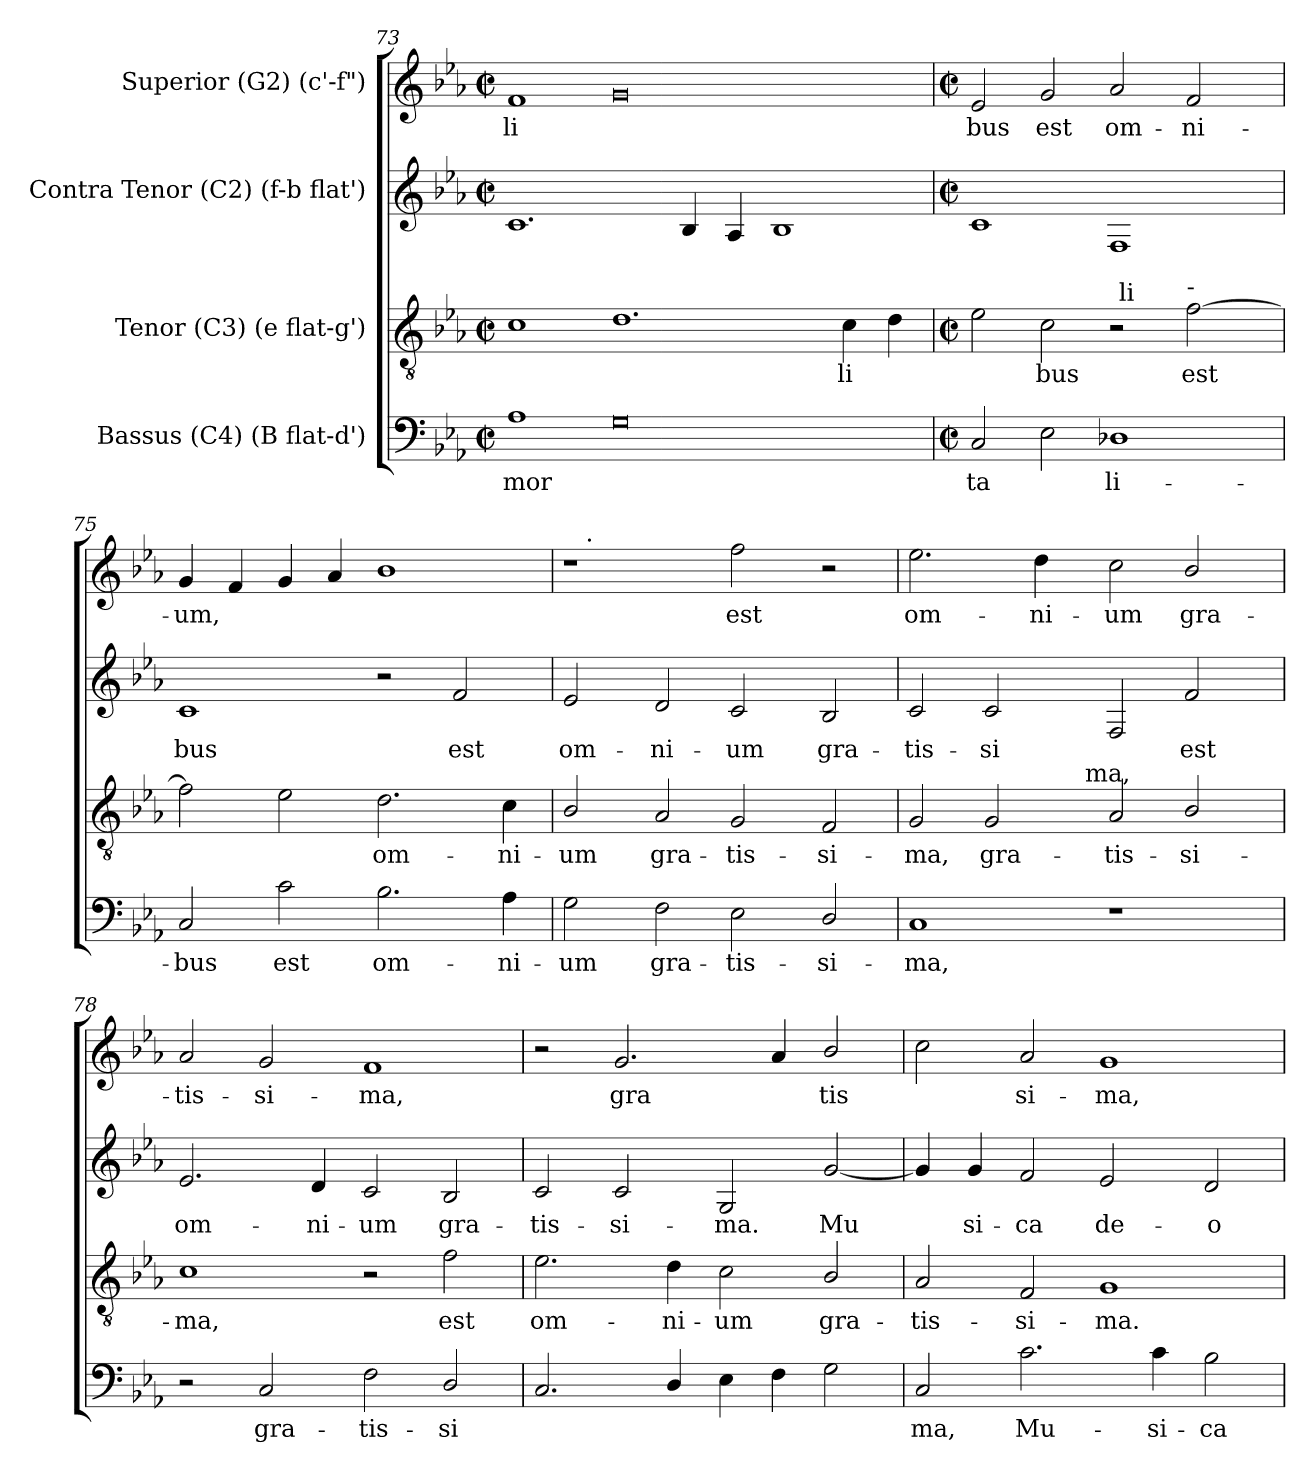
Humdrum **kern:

**kern	**text	**kern	**text	**kern	**text	**kern	**text
*part4	*part4	*part3	*part3	*part2	*part2	*part1	*part1
*staff4	*staff4	*staff3	*staff3	*staff2	*staff2	*staff1	*staff1
*I"Bassus (C4)  (B flat-d')	*	*I"Tenor (C3)  (e flat-g')	*	*I"Contra Tenor (C2)  (f-b flat')	*	*I"Superior (G2)  (c'-f")	*
*clefF4	*	*clefGv2	*	*clefG2	*	*clefG2	*
*k[b-e-a-]	*	*k[b-e-a-]	*	*k[b-e-a-]	*	*k[b-e-a-]	*
*E-:	*	*E-:	*	*E-:	*	*E-:	*
*M2/2	*	*M2/2	*	*M2/2	*	*M2/2	*
*met(c|)	*	*met(c|)	*	*met(c|)	*	*met(c|)	*
=73	=73	=73	=73	=73	=73	=73	=73
!	!LO:LY:b:cj	!	!LO:LY:b:cj	!	!LO:LY:b:cj	!	!LO:LY:b
1A-	mor-	1c	--	1.c	--	1f	-li-
!	!LO:LY:b:cj	!	!LO:LY:b:cj	!	!	!	!LO:LY:b
0G	--	1.d	--	.	.	0g	--
!	!	!	!	!	!LO:LY:b:cj	!	!
.	.	.	.	4B-/	--	.	.
!	!	!	!	!	!LO:LY:b:cj	!	!
.	.	.	.	4A-/	--	.	.
!	!	!	!	!	!LO:LY:b:cj	!	!
.	.	.	.	1B-	--	.	.
!	!	!	!LO:LY:b:cj	!	!	!	!
.	.	4c\	-li-	.	.	.	.
!	!	!	!LO:LY:b:cj	!	!	!	!
.	.	4d\	--	.	.	.	.
=74	=74	=74	=74	=74	=74	=74	=74
*M2/2	*	*M2/2	*	*M2/2	*	*M2/2	*
*met(c|)	*	*met(c|)	*	*met(c|)	*	*met(c|)	*
!	!LO:LY:b:cj	!	!LO:LY:b:cj	!	!LO:LY:b:cj	!	!LO:LY:b
*	*	*^	*	*	*	*	*
2C/	-ta-	2e-\	1ryy	--	1c	--	2e-/	-bus
!	!LO:LY:b:cj	!	!	!LO:LY:b:cj	!	!	!	!LO:LY:b
2E-\	--	2c\	.	-bus	.	.	2g/	est
!	!LO:LY:b:cj	!	!	!	!	!LO:LY:b:cj	!	!LO:LY:b
1D-X	-li-	2r	64ryy	.	1F	--	2a-/	om-
!	!	!	!LO:TX:a:t=li	!	!	!	!	!
.	.	.	2ryy	.	.	.	.	.
!	!	!LO:TX:a:t=-	!	!	!	!	!	!
!	!	!	!	!LO:LY:b:cj	!	!	!	!LO:LY:b
.	.	[<2f\	.	est	.	.	2f/	-ni-
.	.	.	4ryy	.	.	.	.	.
.	.	.	8...ryy	.	.	.	.	.
!!LO:LB:g=z
=75	=75	=75	=75	=75	=75	=75	=75	=75
!	!LO:LY:b:cj	!	!	!LO:LY:b:cj	!	!LO:LY:b:cj	!	!LO:LY:b
*	*	*v	*v	*	*	*	*	*
2C/	-bus	2f\]	.	1c	-bus	4g/	-um,
!	!	!	!	!	!	!	!LO:LY:b
.	.	.	.	.	.	4f/	.
!	!LO:LY:b:cj	!	!LO:LY:b:cj	!	!	!	!LO:LY:b
2c\	est	2e-\	.	.	.	4g/	.
!	!	!	!	!	!	!	!LO:LY:b
.	.	.	.	.	.	4a-/	.
!	!LO:LY:b:cj	!	!LO:LY:b:cj	!	!	!	!LO:LY:b
2.B-\	om-	2.d\	om-	2r	.	1b-	.
!	!	!	!	!	!LO:LY:b:cj	!	!
.	.	.	.	2f/	est	.	.
!	!LO:LY:b:cj	!	!LO:LY:b:cj	!	!	!	!
4A-\	-ni-	4c\	-ni-	.	.	.	.
=76	=76	=76	=76	=76	=76	=76	=76
!	!LO:LY:b:cj	!	!LO:LY:b:cj	!	!LO:LY:b:cj	!	!
*	*	*	*	*	*	*^	*
2G\	-um	2B-/	-um	2e-/	om-	1r	16ryy	.
!	!	!	!	!	!	!	!LO:TX:a:t=.	!
.	.	.	.	.	.	.	1ryy	.
!	!LO:LY:b:cj	!	!LO:LY:b:cj	!	!LO:LY:b:cj	!	!	!
2F\	gra-	2A-/	gra-	2d/	-ni-	.	.	.
!	!LO:LY:b:cj	!	!LO:LY:b:cj	!	!LO:LY:b:cj	!	!	!LO:LY:b
2E-\	-tis-	2G/	-tis-	2c/	-um	2ff\	.	est
.	.	.	.	.	.	.	2...ryy	.
!	!LO:LY:b:cj	!	!LO:LY:b:cj	!	!LO:LY:b:cj	!	!	!
2D/	-si-	2F/	-si-	2B-/	gra-	2r	.	.
=77	=77	=77	=77	=77	=77	=77	=77	=77
!	!LO:LY:b:cj	!	!LO:LY:b:cj	!	!LO:LY:b:cj	!	!	!LO:LY:b
*	*	*^	*	*	*	*v	*v	*
1C	-ma,	2G/	2ryy	-ma,	2c/	-tis-	2.ee-\	om-
!	!	!	!	!LO:LY:b:cj	!	!LO:LY:b:cj	!	!
.	.	2G/	4ryy	gra-	2c/	-si-	.	.
!	!	!	!	!	!	!	!	!LO:LY:b
.	.	.	8ryy	.	.	.	4dd\	-ni-
.	.	.	32.ryy	.	.	.	.	.
!	!	!	!LO:TX:a:t=ma,	!	!	!	!	!
.	.	.	1ryy	.	.	.	.	.
!	!	!	!	!LO:LY:b:cj	!	!LO:LY:b:cj	!	!LO:LY:b
1r	.	2A-/	.	-tis-	2F/	--	2cc\	-um
!	!	!	!	!LO:LY:b:cj	!	!LO:LY:b:cj	!	!LO:LY:b
.	.	2B-/	.	-si-	2f/	-est	2b-/	gra-
.	.	.	16ryy	.	.	.	.	.
.	.	.	64ryy	.	.	.	.	.
=78	=78	=78	=78	=78	=78	=78	=78	=78
!	!	!	!	!LO:LY:b:cj	!	!LO:LY:b:cj	!	!LO:LY:b
*	*	*v	*v	*	*	*	*	*
2r	.	1c	-ma,	2.e-/	om-	2a-/	-tis-
!	!LO:LY:b:cj	!	!	!	!	!	!LO:LY:b
2C/	gra-	.	.	.	.	2g/	-si-
!	!	!	!	!	!LO:LY:b:cj	!	!
.	.	.	.	4d/	-ni-	.	.
!	!LO:LY:b:cj	!	!	!	!LO:LY:b:cj	!	!LO:LY:b
2F\	-tis-	2r	.	2c/	-um	1f	-ma,
!	!LO:LY:b:cj	!	!LO:LY:b:cj	!	!LO:LY:b:cj	!	!
2D/	-si-	2f\	est	2B-/	gra-	.	.
!!LO:PB:g=z
=79	=79	=79	=79	=79	=79	=79	=79
!	!LO:LY:b:cj	!	!LO:LY:b:cj	!	!LO:LY:b:cj	!	!
2.C/	--	2.e-\	om-	2c/	-tis-	2r	.
!	!	!	!	!	!LO:LY:b:cj	!	!LO:LY:b
.	.	.	.	2c/	-si-	2.g/	gra-
!	!LO:LY:b:cj	!	!LO:LY:b:cj	!	!	!	!
4D/	--	4d\	-ni-	.	.	.	.
!	!LO:LY:b:cj	!	!LO:LY:b:cj	!	!LO:LY:b:cj	!	!
4E-\	--	2c\	-um	2G/	-ma.	.	.
!	!LO:LY:b:cj	!	!	!	!	!	!LO:LY:b
4F\	--	.	.	.	.	4a-/	--
!	!LO:LY:b:cj	!	!LO:LY:b:cj	!	!LO:LY:b:cj	!	!LO:LY:b
2G\	--	2B-/	gra-	[<2g/	Mu-	2b-/	-tis-
=80	=80	=80	=80	=80	=80	=80	=80
!	!LO:LY:b:cj	!	!LO:LY:b:cj	!	!LO:LY:b:cj	!	!LO:LY:b
2C/	-ma,	2A-/	-tis-	4g/]	--	2cc\	--
!	!	!	!	!	!LO:LY:b:cj	!	!
.	.	.	.	4g/	-si-	.	.
!	!LO:LY:b:cj	!	!LO:LY:b:cj	!	!LO:LY:b:cj	!	!LO:LY:b
2.c\	Mu-	2F/	-si-	2f/	-ca	2a-/	-si-
!	!	!	!LO:LY:b:cj	!	!LO:LY:b:cj	!	!LO:LY:b
.	.	1G	-ma.	2e-/	de-	1g	-ma,
!	!LO:LY:b:cj	!	!	!	!	!	!
4c\	-si-	.	.	.	.	.	.
!	!LO:LY:b:cj	!	!	!	!LO:LY:b:cj	!	!
2B-\	-ca	.	.	2d/	-o	.	.
=	=	=	=	=	=	=	=
*-	*-	*-	*-	*-	*-	*-	*-
